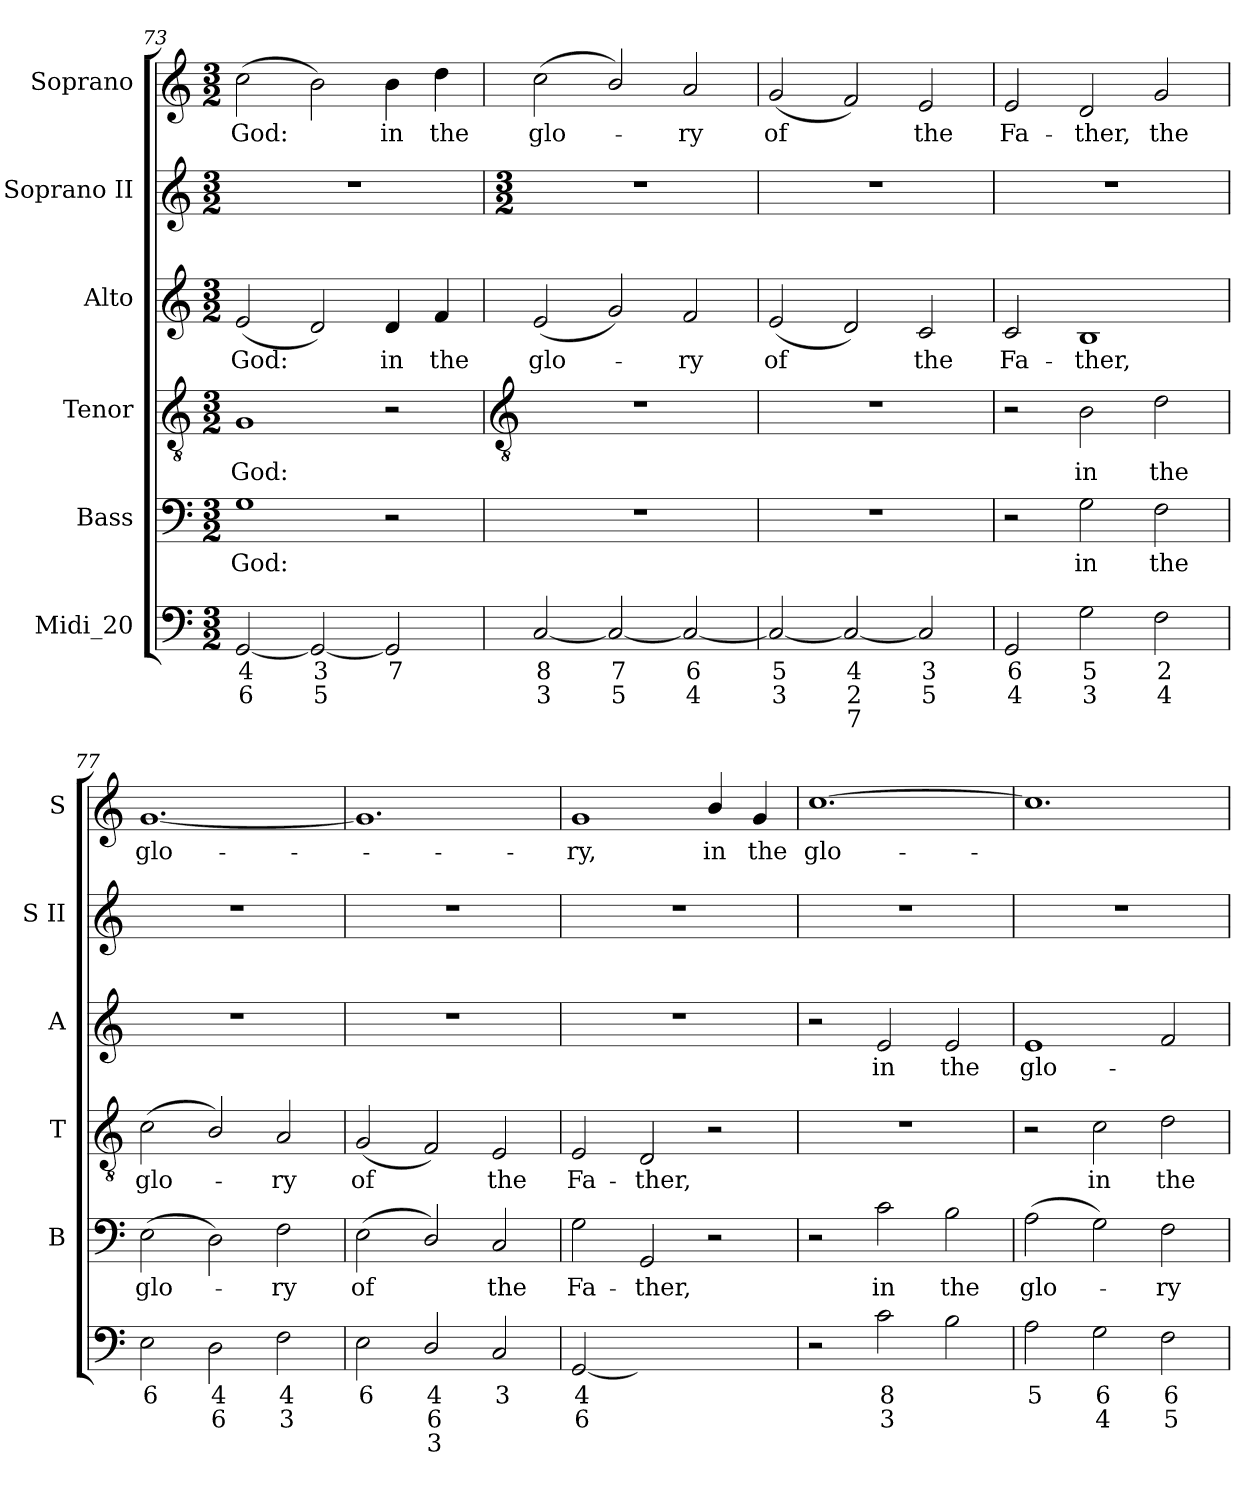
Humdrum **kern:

**kern	**text	**text	**text	**kern	**text	**kern	**text	**kern	**text	**kern	**kern	**text
*part6	*part6	*part6	*part6	*part5	*part5	*part4	*part4	*part3	*part3	*part2	*part1	*part1
*staff6	*staff6	*staff6	*staff6	*staff5	*staff5	*staff4	*staff4	*staff3	*staff3	*staff2	*staff1	*staff1
*I"Midi_20	*	*	*	*I"Bass	*	*I"Tenor	*	*I"Alto	*	*I"Soprano II	*I"Soprano	*
*	*	*	*	*I'B	*	*I'T	*	*I'A	*	*I'S II	*I'S	*
*clefF4	*	*	*	*clefF4	*	*clefGv2	*	*clefG2	*	*clefG2	*clefG2	*
*k[]	*	*	*	*k[]	*	*k[]	*	*k[]	*	*k[]	*k[]	*
*C:	*	*	*	*C:	*	*C:	*	*C:	*	*C:	*C:	*
*M3/2	*	*	*	*M3/2	*	*M3/2	*	*M3/2	*	*M3/2	*M3/2	*
=73	=73	=73	=73	=73	=73	=73	=73	=73	=73	=73	=73	=73
!	!LO:LY:b	!LO:LY:b	!	!	!LO:LY:b	!	!LO:LY:b	!	!LO:LY:b	!	!	!LO:LY:b
[2GG	4	6	.	1G	God:	1G	God:	(<2e	God:	1.r	(>2cc	God:
!	!LO:LY:b	!LO:LY:b	!	!	!	!	!	!	!	!	!	!
2GG_	3	5	.	.	.	.	.	2d)	.	.	2b)	.
!	!LO:LY:b	!	!	!	!	!	!	!	!LO:LY:b	!	!	!LO:LY:b
2GG]	7	.	.	2r	.	2r	.	4d	in	.	4b	in
!	!	!	!	!	!	!	!	!	!LO:LY:b	!	!	!LO:LY:b
.	.	.	.	.	.	.	.	4f	the	.	4dd	the
!!LO:LB:g=z
=74	=74	=74	=74	=74	=74	=74	=74	=74	=74	=74	=74	=74
*	*	*	*	*	*	*clefGv2	*	*	*	*	*	*
*	*	*	*	*	*	*	*	*	*	*M3/2	*	*
!	!LO:LY:b	!LO:LY:b	!	!LO:N:vis=1	!	!LO:N:vis=1	!	!	!LO:LY:b	!	!	!LO:LY:b
[2C	8	3	.	1.r	.	1.r	.	(<2e	glo-	1.r	(<2cc	glo-
!	!LO:LY:b	!LO:LY:b	!	!	!	!	!	!	!	!	!	!
2C_	7	5	.	.	.	.	.	2g)	.	.	2b/)	.
!	!LO:LY:b	!LO:LY:b	!	!	!	!	!	!	!LO:LY:b	!	!	!LO:LY:b
2C_	6	4	.	.	.	.	.	2f	ry	.	2a	ry
=75	=75	=75	=75	=75	=75	=75	=75	=75	=75	=75	=75	=75
!	!LO:LY:b	!LO:LY:b	!	!LO:N:vis=1	!	!LO:N:vis=1	!	!	!LO:LY:b	!	!	!LO:LY:b
2C_	5	3	.	1.r	.	1.r	.	(<2e	of	1.r	(<2g	of
!	!LO:LY:b	!LO:LY:b	!LO:LY:b	!	!	!	!	!	!	!	!	!
2C_	4	2	7	.	.	.	.	2d)	.	.	2f)	.
!	!LO:LY:b	!LO:LY:b	!	!	!	!	!	!	!LO:LY:b	!	!	!LO:LY:b
2C]	3	5	.	.	.	.	.	2c	the	.	2e	the
=76	=76	=76	=76	=76	=76	=76	=76	=76	=76	=76	=76	=76
!	!LO:LY:b	!LO:LY:b	!	!	!	!	!	!	!LO:LY:b	!	!	!LO:LY:b
2GG	6	4	.	2r	.	2r	.	2c	Fa-	1.r	2e	Fa-
!	!LO:LY:b	!LO:LY:b	!	!	!LO:LY:b	!	!LO:LY:b	!	!LO:LY:b	!	!	!LO:LY:b
2G	5	3	.	2G	in	2B	in	1B	-ther,	.	2d	-ther,
!	!LO:LY:b	!LO:LY:b	!	!	!LO:LY:b	!	!LO:LY:b	!	!	!	!	!LO:LY:b
2F	2	4	.	2F	the	2d	the	.	.	.	2g	the
=77	=77	=77	=77	=77	=77	=77	=77	=77	=77	=77	=77	=77
!	!LO:LY:b	!	!	!	!LO:LY:b	!	!LO:LY:b	!LO:N:vis=1	!	!	!	!LO:LY:b
2E	6	.	.	(>2E	glo-	(<2c	glo-	1.r	.	1.r	[1.g	glo-
!	!LO:LY:b	!LO:LY:b	!	!	!	!	!	!	!	!	!	!
2D	4	6	.	2D)	.	2B/)	.	.	.	.	.	.
!	!LO:LY:b	!LO:LY:b	!	!	!LO:LY:b	!	!LO:LY:b	!	!	!	!	!
2F	4	3	.	2F	ry	2A	ry	.	.	.	.	.
=78	=78	=78	=78	=78	=78	=78	=78	=78	=78	=78	=78	=78
!	!LO:LY:b	!	!	!	!LO:LY:b	!	!LO:LY:b	!LO:N:vis=1	!	!	!	!
2E	6	.	.	(<2E	of	(<2G	of	1.r	.	1.r	1.g]	.
!	!LO:LY:b	!LO:LY:b	!LO:LY:b	!	!	!	!	!	!	!	!	!
2D/	4	6	3	2D/)	.	2F)	.	.	.	.	.	.
!	!LO:LY:b	!	!	!	!LO:LY:b	!	!LO:LY:b	!	!	!	!	!
2C	3	.	.	2C	the	2E	the	.	.	.	.	.
=79	=79	=79	=79	=79	=79	=79	=79	=79	=79	=79	=79	=79
!	!LO:LY:b	!LO:LY:b	!	!	!LO:LY:b	!	!LO:LY:b	!LO:N:vis=1	!	!	!	!LO:LY:b
[2GG	4	6	.	2G	Fa-	2E	Fa-	1.r	.	1.r	1g	ry,
!	!LO:LY:b	!LO:LY:b	!	!	!LO:LY:b	!	!LO:LY:b	!	!	!	!	!
2GGyy_	3	5	.	2GG	-ther,	2D	-ther,	.	.	.	.	.
!	!	!	!	!	!	!	!	!	!	!	!	!LO:LY:b
2GGyy]	.	.	.	2r	.	2r	.	.	.	.	4b/	in
!	!	!	!	!	!	!	!	!	!	!	!	!LO:LY:b
.	.	.	.	.	.	.	.	.	.	.	4g	the
=80	=80	=80	=80	=80	=80	=80	=80	=80	=80	=80	=80	=80
!	!	!	!	!	!	!LO:N:vis=1	!	!	!	!	!	!LO:LY:b
2r	.	.	.	2r	.	1.r	.	2r	.	1.r	[1.cc	glo-
!	!LO:LY:b	!LO:LY:b	!	!	!LO:LY:b	!	!	!	!LO:LY:b	!	!	!
2c	8	3	.	2c	in	.	.	2e	in	.	.	.
!	!	!	!	!	!LO:LY:b	!	!	!	!LO:LY:b	!	!	!
2B	.	.	.	2B	the	.	.	2e	the	.	.	.
=81	=81	=81	=81	=81	=81	=81	=81	=81	=81	=81	=81	=81
!	!LO:LY:b	!	!	!	!LO:LY:b	!	!	!	!LO:LY:b	!	!	!
2A	5	.	.	(>2A	glo-	2r	.	1e	glo-	1.r	1.cc]	.
!	!LO:LY:b	!LO:LY:b	!	!	!	!	!LO:LY:b	!	!	!	!	!
2G	6	4	.	2G)	.	2c	in	.	.	.	.	.
!	!LO:LY:b	!LO:LY:b	!	!	!LO:LY:b	!	!LO:LY:b	!	!	!	!	!
2F	6	5	.	2F	ry	2d	the	2f	.	.	.	.
=	=	=	=	=	=	=	=	=	=	=	=	=
*-	*-	*-	*-	*-	*-	*-	*-	*-	*-	*-	*-	*-
